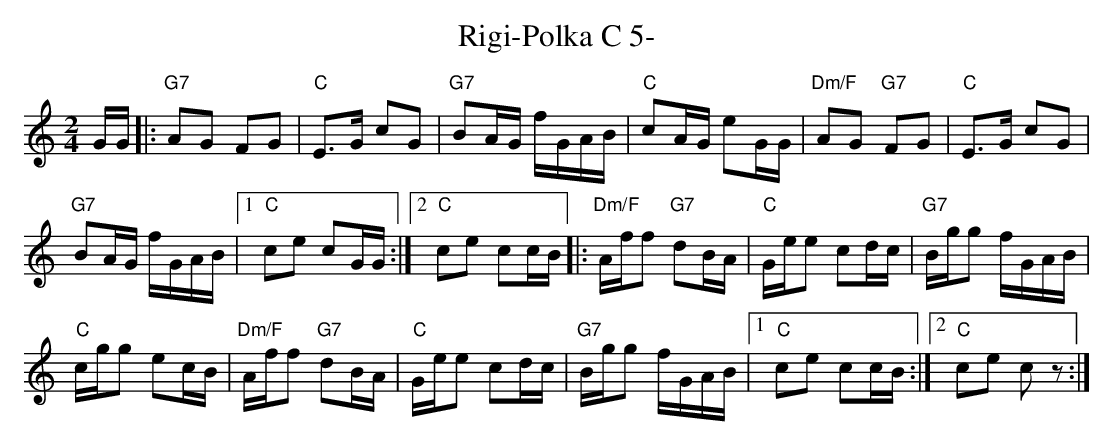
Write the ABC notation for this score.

X:1
T:Rigi-Polka C 5-
M:2/4
L:1/16
K:C
GG |: "G7"A2G2 F2G2 | "C"E3G c2G2 | "G7"B2AG fGAB | "C"c2AG e2GG | "Dm/F"A2G2 "G7"F2G2 | "C"E3G c2G2 |
"G7"B2AG fGAB |1 "C"c2e2 c2GG :|2 "C"c2e2 c2cB |: "Dm/F"Aff2 "G7"d2BA | "C"Gee2 c2dc | "G7"Bgg2 fGAB |
"C"cgg2 e2cB | "Dm/F"Aff2 "G7"d2BA | "C"Gee2 c2dc | "G7"Bgg2 fGAB |1 "C"c2e2 c2cB :|2 "C"c2e2 c2z2 :|
